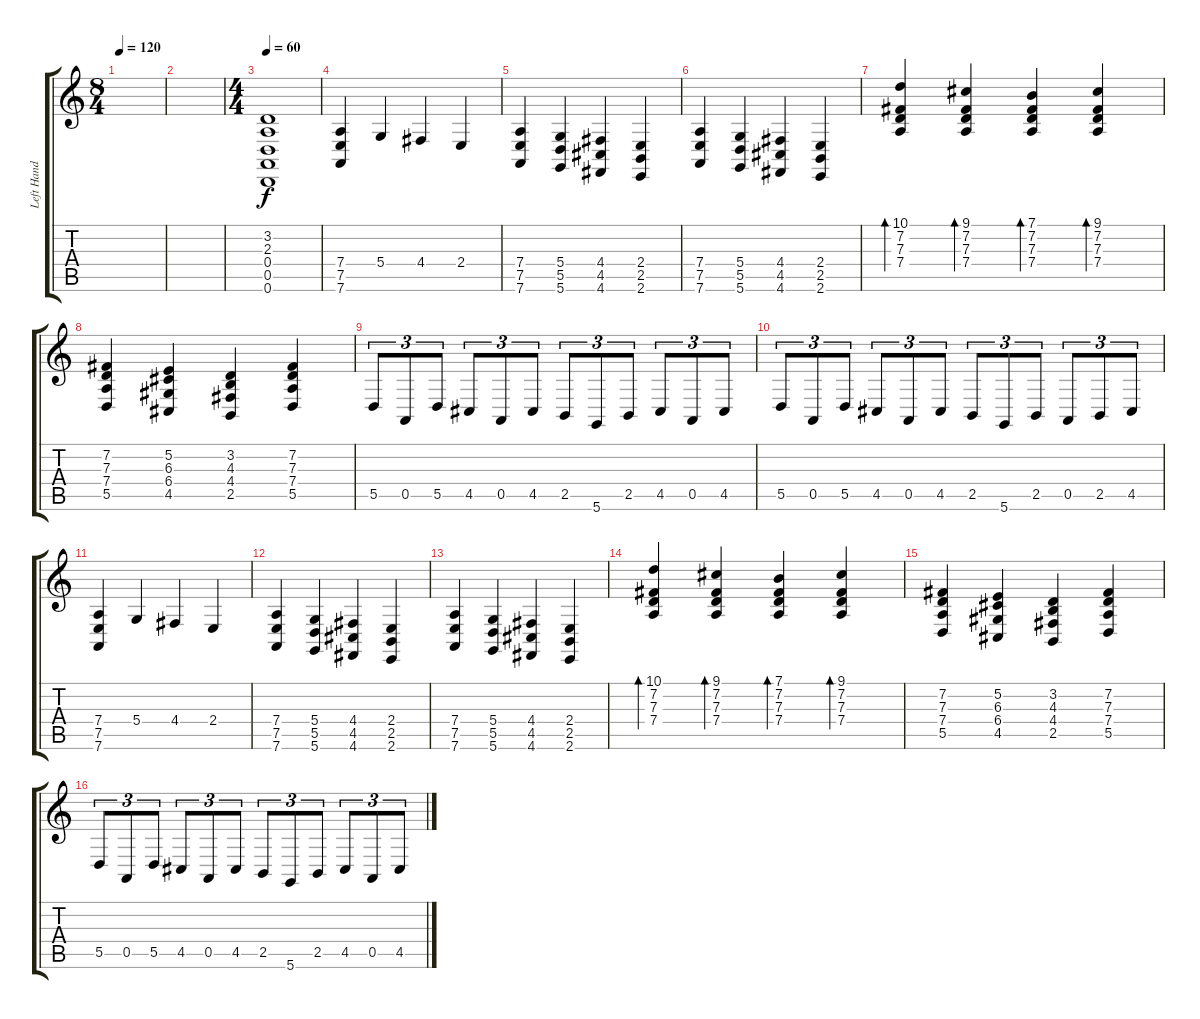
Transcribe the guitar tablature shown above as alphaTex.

\track ("Left Hand" "Left Hand") {instrument acousticgrandpiano}
\staff {score tabs}
\tuning (E4 B3 G3 D3 A2 D2) {hide}
\ts (8 4)
\tempo 120
\clef g2
\ks c
|
|
\ts (4 4)
\tempo 60
(3.2 2.3 0.4 0.5 0.6).1 |
(7.4 7.5 7.6).4 5.4.4 4.4.4 2.4.4 |
(7.4 7.5 7.6).4 (5.4 5.5 5.6).4 (4.4 4.5 4.6).4 (2.4 2.5 2.6).4 |
(7.4 7.5 7.6).4 (5.4 5.5 5.6).4 (4.4 4.5 4.6).4 (2.4 2.5 2.6).4 |
(10.1 7.2 7.3 7.4).4{bd 120} (9.1 7.2 7.3 7.4).4{bd 120} (7.1 7.2 7.3 7.4).4{bd 120} (9.1 7.2 7.3 7.4).4{bd 120} |
(7.2 7.3 7.4 5.5).4 (5.2 6.3 6.4 4.5).4 (3.2 4.3 4.4 2.5).4 (7.2 7.3 7.4 5.5).4 |
5.5.8{tu (3 2)} 0.5.8{tu (3 2)} 5.5.8{tu (3 2)} 4.5.8{tu (3 2)} 0.5.8{tu (3 2)} 4.5.8{tu (3 2)} 2.5.8{tu (3 2)} 5.6.8{tu (3 2)} 2.5.8{tu (3 2)} 4.5.8{tu (3 2)} 0.5.8{tu (3 2)} 4.5.8{tu (3 2)} |
5.5.8{tu (3 2)} 0.5.8{tu (3 2)} 5.5.8{tu (3 2)} 4.5.8{tu (3 2)} 0.5.8{tu (3 2)} 4.5.8{tu (3 2)} 2.5.8{tu (3 2)} 5.6.8{tu (3 2)} 2.5.8{tu (3 2)} 0.5.8{tu (3 2)} 2.5.8{tu (3 2)} 4.5.8{tu (3 2)} |
(7.4 7.5 7.6).4 5.4.4 4.4.4 2.4.4 |
(7.4 7.5 7.6).4 (5.4 5.5 5.6).4 (4.4 4.5 4.6).4 (2.4 2.5 2.6).4 |
(7.4 7.5 7.6).4 (5.4 5.5 5.6).4 (4.4 4.5 4.6).4 (2.4 2.5 2.6).4 |
(10.1 7.2 7.3 7.4).4{bd 120} (9.1 7.2 7.3 7.4).4{bd 120} (7.1 7.2 7.3 7.4).4{bd 120} (9.1 7.2 7.3 7.4).4{bd 120} |
(7.2 7.3 7.4 5.5).4 (5.2 6.3 6.4 4.5).4 (3.2 4.3 4.4 2.5).4 (7.2 7.3 7.4 5.5).4 |
5.5.8{tu (3 2)} 0.5.8{tu (3 2)} 5.5.8{tu (3 2)} 4.5.8{tu (3 2)} 0.5.8{tu (3 2)} 4.5.8{tu (3 2)} 2.5.8{tu (3 2)} 5.6.8{tu (3 2)} 2.5.8{tu (3 2)} 4.5.8{tu (3 2)} 0.5.8{tu (3 2)} 4.5.8{tu (3 2)}
